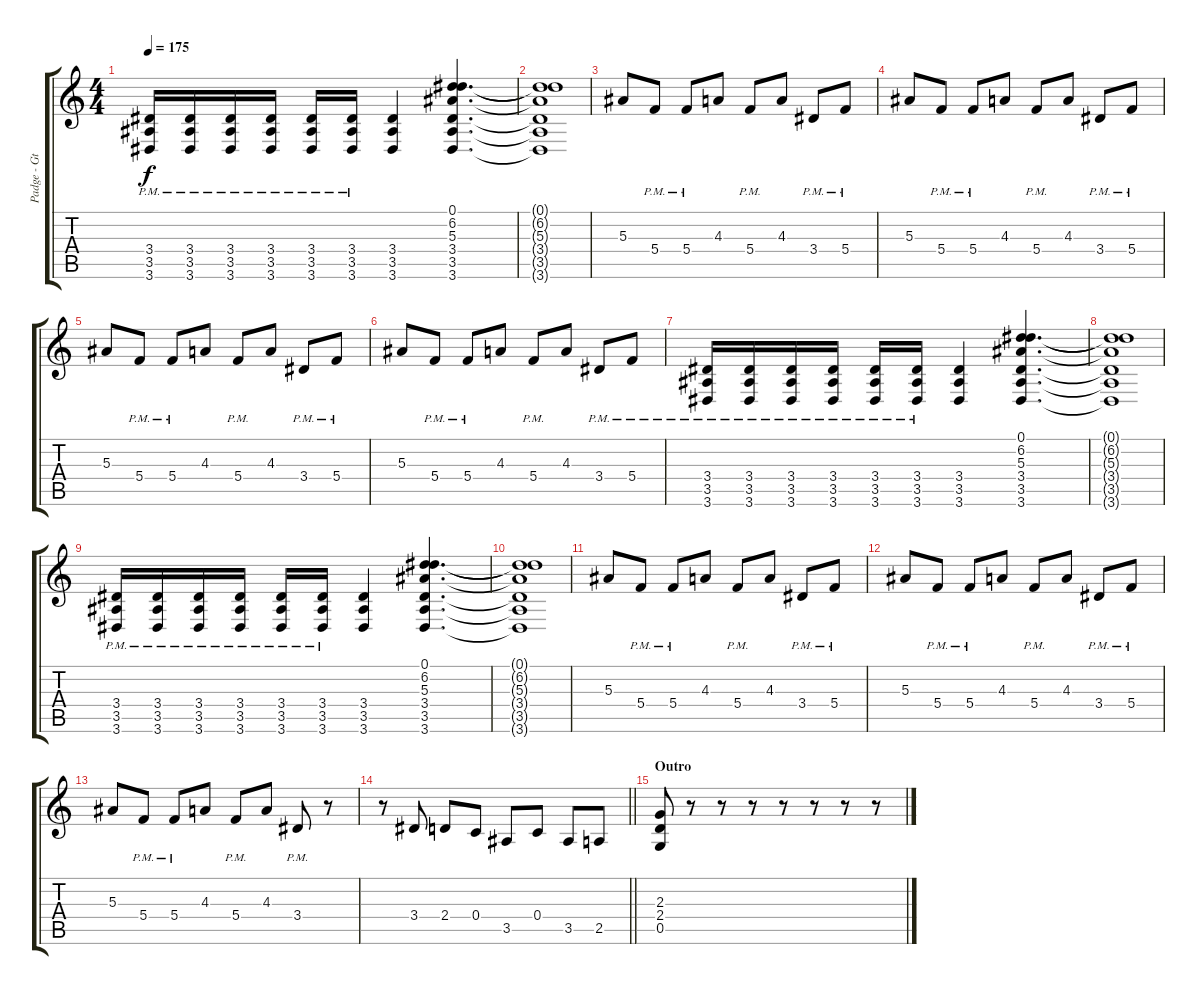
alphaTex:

\track ("Padge - Gtr. 2" "Padge - Gt") {instrument overdrivenguitar}
\staff {score tabs}
\tuning (D4 A3 F3 C3 G2 C2) {hide}
\ts (4 4)
\tempo 175
\clef g2
\ks c
(3.4{pm} 3.5{pm} 3.6{pm}).16{dy f} (3.4{pm} 3.5{pm} 3.6{pm}).16 (3.4{pm} 3.5{pm} 3.6{pm}).16 (3.4{pm} 3.5{pm} 3.6{pm}).16 (3.4{pm} 3.5{pm} 3.6{pm}).16 (3.4{pm} 3.5{pm} 3.6{pm}).16 (3.4 3.5 3.6).4 (0.1 6.2 5.3 3.4 3.5 3.6).4{d} |
(0.1{t} 6.2{t} 5.3{t} 3.4{t} 3.5{t} 3.6{t}).1 |
5.3.8 5.4{pm}.8 5.4{pm}.8 4.3.8 5.4{pm}.8 4.3.8 3.4{pm}.8 5.4{pm}.8 |
5.3.8 5.4{pm}.8 5.4{pm}.8 4.3.8 5.4{pm}.8 4.3.8 3.4{pm}.8 5.4{pm}.8 |
5.3.8 5.4{pm}.8 5.4{pm}.8 4.3.8 5.4{pm}.8 4.3.8 3.4{pm}.8 5.4{pm}.8 |
5.3.8 5.4{pm}.8 5.4{pm}.8 4.3.8 5.4{pm}.8 4.3.8 3.4{pm}.8 5.4{pm}.8 |
(3.4{pm} 3.5{pm} 3.6{pm}).16 (3.4{pm} 3.5{pm} 3.6{pm}).16 (3.4{pm} 3.5{pm} 3.6{pm}).16 (3.4{pm} 3.5{pm} 3.6{pm}).16 (3.4{pm} 3.5{pm} 3.6{pm}).16 (3.4{pm} 3.5{pm} 3.6{pm}).16 (3.4 3.5 3.6).4 (0.1 6.2 5.3 3.4 3.5 3.6).4{d} |
(0.1{t} 6.2{t} 5.3{t} 3.4{t} 3.5{t} 3.6{t}).1 |
(3.4{pm} 3.5{pm} 3.6{pm}).16 (3.4{pm} 3.5{pm} 3.6{pm}).16 (3.4{pm} 3.5{pm} 3.6{pm}).16 (3.4{pm} 3.5{pm} 3.6{pm}).16 (3.4{pm} 3.5{pm} 3.6{pm}).16 (3.4{pm} 3.5{pm} 3.6{pm}).16 (3.4 3.5 3.6).4 (0.1 6.2 5.3 3.4 3.5 3.6).4{d} |
(0.1{t} 6.2{t} 5.3{t} 3.4{t} 3.5{t} 3.6{t}).1 |
5.3.8 5.4{pm}.8 5.4{pm}.8 4.3.8 5.4{pm}.8 4.3.8 3.4{pm}.8 5.4{pm}.8 |
5.3.8 5.4{pm}.8 5.4{pm}.8 4.3.8 5.4{pm}.8 4.3.8 3.4{pm}.8 5.4{pm}.8 |
5.3.8 5.4{pm}.8 5.4{pm}.8 4.3.8 5.4{pm}.8 4.3.8 3.4{pm}.8 r.8 |
\barLineRight lightlight
r.8 3.4.8 2.4.8 0.4.8 3.5.8 0.4.8 3.5.8 2.5.8 |
\section ("" "Outro")
(2.3 2.4 0.5).8 r.8 r.8 r.8 r.8 r.8 r.8 r.8
